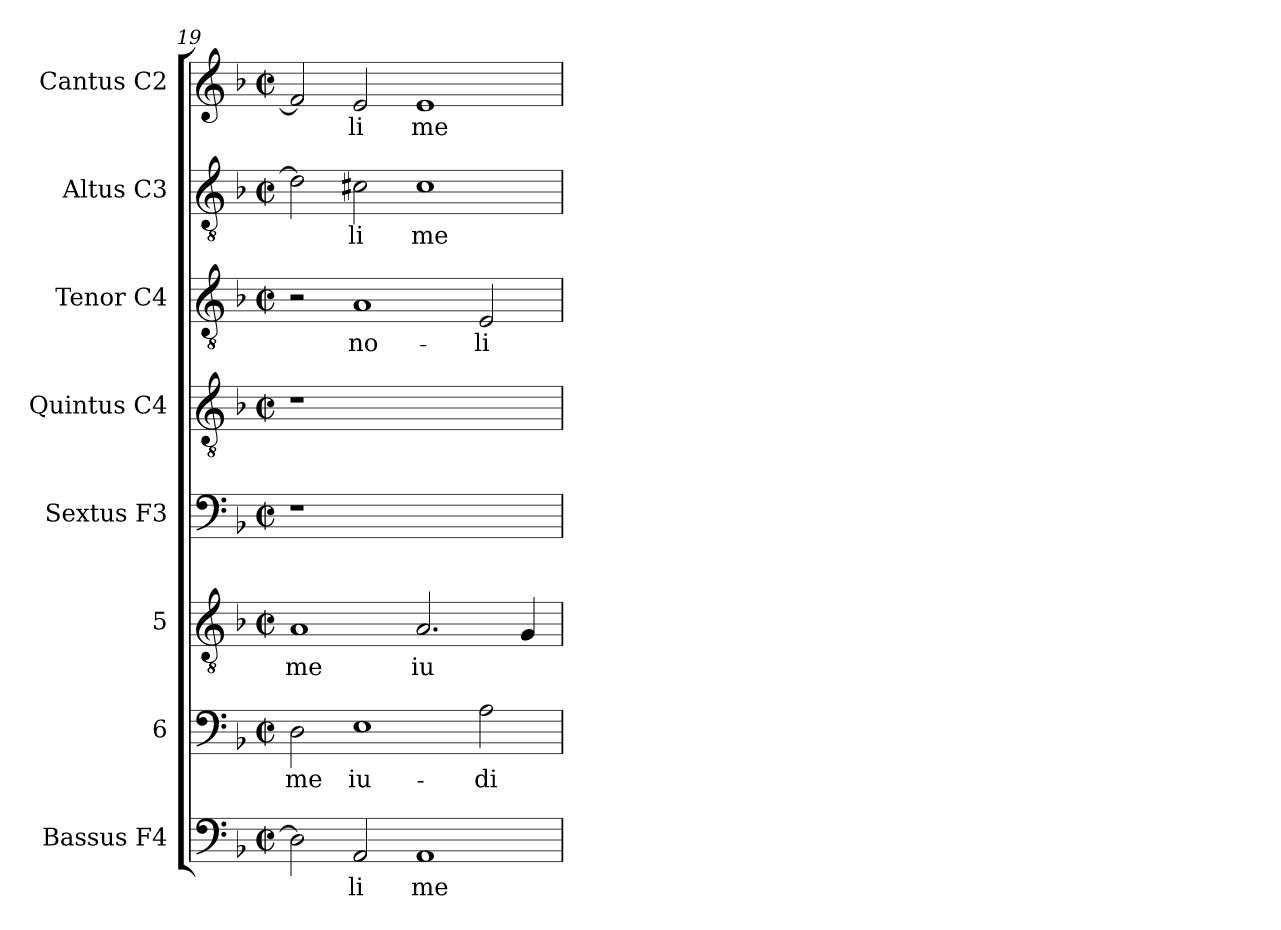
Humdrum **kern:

**kern	**text	**kern	**text	**kern	**text	**kern	**kern	**kern	**text	**kern	**text	**kern	**text
*part8	*part8	*part7	*part7	*part6	*part6	*part5	*part4	*part3	*part3	*part2	*part2	*part1	*part1
*staff8	*staff8	*staff7	*staff7	*staff6	*staff6	*staff5	*staff4	*staff3	*staff3	*staff2	*staff2	*staff1	*staff1
*I"Bassus  F4	*	*I"6	*	*I"5	*	*I"Sextus  F3	*I"Quintus  C4	*I"Tenor  C4	*	*I"Altus  C3	*	*I"Cantus  C2	*
*I'B	*	*	*	*	*	*	*	*I'T	*	*I'A	*	*I'C	*
*clefF4	*	*clefF4	*	*clefGv2	*	*clefF4	*clefGv2	*clefGv2	*	*clefGv2	*	*clefG2	*
*k[b-]	*	*k[b-]	*	*k[b-]	*	*k[b-]	*k[b-]	*k[b-]	*	*k[b-]	*	*k[b-]	*
*F:	*	*F:	*	*F:	*	*F:	*F:	*F:	*	*F:	*	*F:	*
*M2/2	*	*M2/2	*	*M2/2	*	*M2/2	*M2/2	*M2/2	*	*M2/2	*	*M2/2	*
*met(c|)	*	*met(c|)	*	*met(c|)	*	*met(c|)	*met(c|)	*met(c|)	*	*met(c|)	*	*met(c|)	*
=19	=19	=19	=19	=19	=19	=19	=19	=19	=19	=19	=19	=19	=19
!	!LO:LY:b:cj	!	!LO:LY:b:cj	!	!LO:LY:b	!	!	!	!	!	!LO:LY:b:cj	!	!LO:LY:b:cj
2D\]	--	2D\	me	1A	me	1r	1r	2r	.	2d\]	--	2f/]	--
!	!LO:LY:b:cj	!	!LO:LY:b:cj	!	!	!	!	!	!LO:LY:b:cj	!	!LO:LY:b:cj	!	!LO:LY:b:cj
2AA/	-li	1E	iu-	.	.	.	.	1A	no-	2c#X\	-li	2e/	-li
!	!LO:LY:b:cj	!	!	!	!LO:LY:b	!	!	!	!	!	!LO:LY:b:cj	!	!LO:LY:b:cj
1AA	me	.	.	2.A/	iu-	1ryy	1ryy	.	.	1c#	me	1e	me
!	!	!	!LO:LY:b:cj	!	!	!	!	!	!LO:LY:b:cj	!	!	!	!
.	.	2A\	-di-	.	.	.	.	2E/	-li	.	.	.	.
!	!	!	!	!	!LO:LY:b	!	!	!	!	!	!	!	!
.	.	.	.	4G/	--	.	.	.	.	.	.	.	.
=	=	=	=	=	=	=	=	=	=	=	=	=	=
*-	*-	*-	*-	*-	*-	*-	*-	*-	*-	*-	*-	*-	*-
